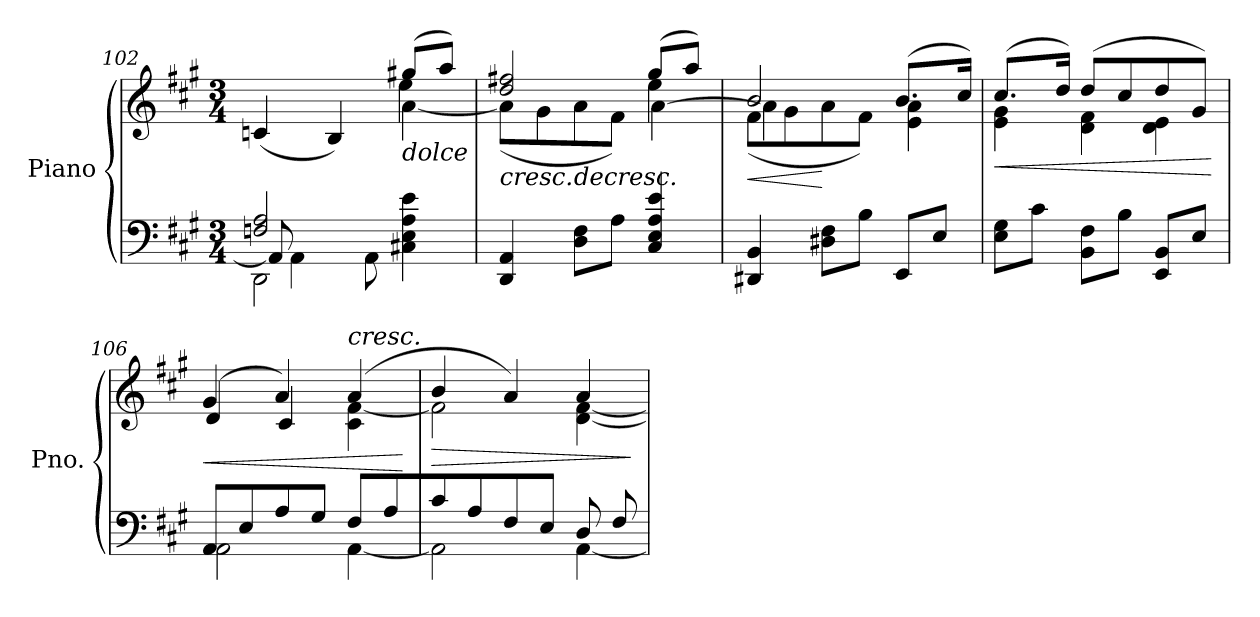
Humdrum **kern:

**kern	**kern	**dynam
*part1	*part1	*part1
*staff2	*staff1	*staff1/2
*I"Piano	*	*
*I'Pno.	*	*
*clefF4	*clefG2	*
*k[f#c#g#]	*k[f#c#g#]	*
*M3/4	*M3/4	*
=102	=102	=102
*^	*^	*
*	*^	*	*^	*
2Fn/ 2A/	2DD\	8AA/]	(<4cn/	2ryy	2ryy	.
.	.	4AA\	.	.	.	.
.	.	.	4B/)	.	.	.
.	.	8AA\	.	.	.	.
!	!	!	!LO:TX:b:i:t=dolce	!	!	!
4ryy	4C#X\ 4E\ 4A\ 4e\	4ryy	(>8gg#X/L	[4a\	4ee\	.
.	.	.	8aa/J)	.	.	.
*	*v	*v	*	*	*	*
=103	=103	=103	=103	=103	=103
!	!	!	!	!	!LO:HP:b
4DD/ 4AA/	2ryy	2dd/ 2ff#X/	(<8a\L]	2ryy	<
.	.	.	8g#\	.	.
!	!	!	!	!	!LO:HP:b
8D\ 8F#\L	.	.	8a\	.	>
8A\J	.	.	8f#\J)	.	.
4C#/ 4E/ 4A/ 4e/	4ryy	(>8gg#/L	4ee\	[4a\	.
.	.	8aa/J)	.	.	.
*v	*v	*	*	*	*
=104	=104	=104	=104	=104
!	!	!	!	!LO:HP:b
4DD#X/ 4BB/	2b/	(<8f#\L	4a\]	<
.	.	8g#\	.	.
8D#X\ 8F#\L	.	8a\	2ryy	[
8B\J	.	8f#\J)	.	.
8EE/L	(>8.b/L	4e\ 4a\	.	]
8E/J	.	.	.	.
.	16cc#/Jk)	.	.	.
*	*v	*v	*v	*
=105	=105	=105
!	!	!LO:HP:b
*	*^	*
8E\ 8G#\L	(>8.cc#/L	4e\ 4g#\	<
8c#\J	.	.	.
.	16dd/Jk)	.	.
8BB\ 8F#\L	(>8dd/L	4d\ 4f#\	.
8B\J	8cc#/	.	.
8EE/ 8BB/L	8dd/	4d\ 4e\	.
8E/J	8g#/J)	.	.
*	*v	*v	*
.	.	[
!!LO:LB:g=z
=106	=106	=106
*^	*^	*
!	!	!	!	!LO:HP:b
8AA/L	2AA\	(>4g#/	4d/	<
8E/	.	.	.	.
8A/	.	4a/)	4c#/	.
8G#/J	.	.	.	.
!	!	!LO:TX:a:i:t=cresc.	!	!
8F#/L	[4AA\	(>4a/	4c#\ [4f#\	.
8A/	.	.	.	.
*v	*v	*	*	*
*	*v	*v	*
.	.	[
=107	=107	=107
*^	*	*
!	!	!LO:TX:a:i:t=un poco animato	!
!	!	!	!LO:HP:b
*	*	*^	*
8c#/	2AA\]	4b/	2f#\]	>
8A/	.	.	.	.
8F#/	.	4a/)	.	[
8E/J	.	.	.	.
8D/L	[4AA\	4a/	[4d\ [4f#\	.
8F#/	.	.	.	.
*v	*v	*	*	*
*	*v	*v	*
.	.	]
=	=	=
*-	*-	*-
